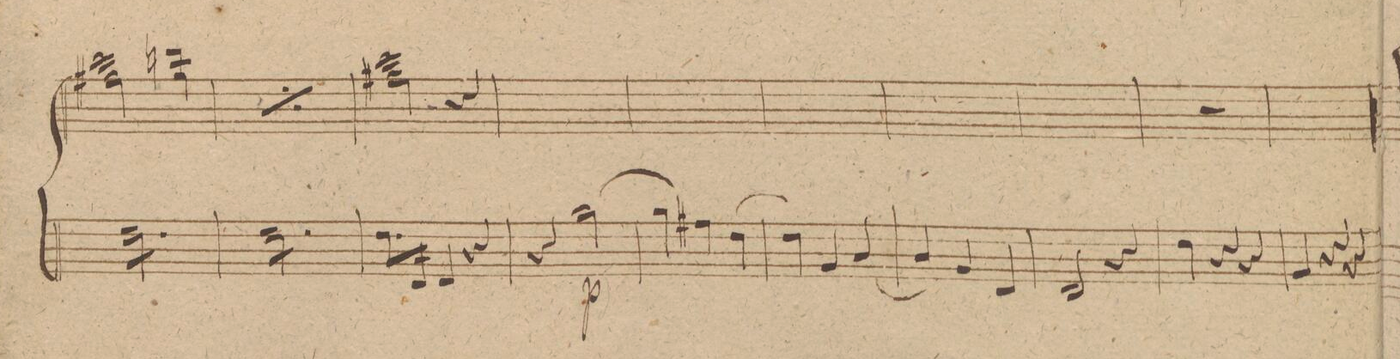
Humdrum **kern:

**kern
*I"Organo
*clefF4
*k[f#c#g#d#]
*M3/4
8F#L
8F#
8F#
8F#
8F#
8F#J
=36
8F#L
8F#
8F#
8F#
8F#
8F#J
=37
8.F#L
16FF#Jk
4FF#
4r
*Xtremolo
=38
4r
[2B
=39
4B]
4A#X
[4F#
=40
4F#]
4BB
[4D#/
=41
4D#/]
4BB
4FF#
=42
2FF#
4r
=43
4F#
4r
4r
=44
4BB
4r
4r
=45
*-
